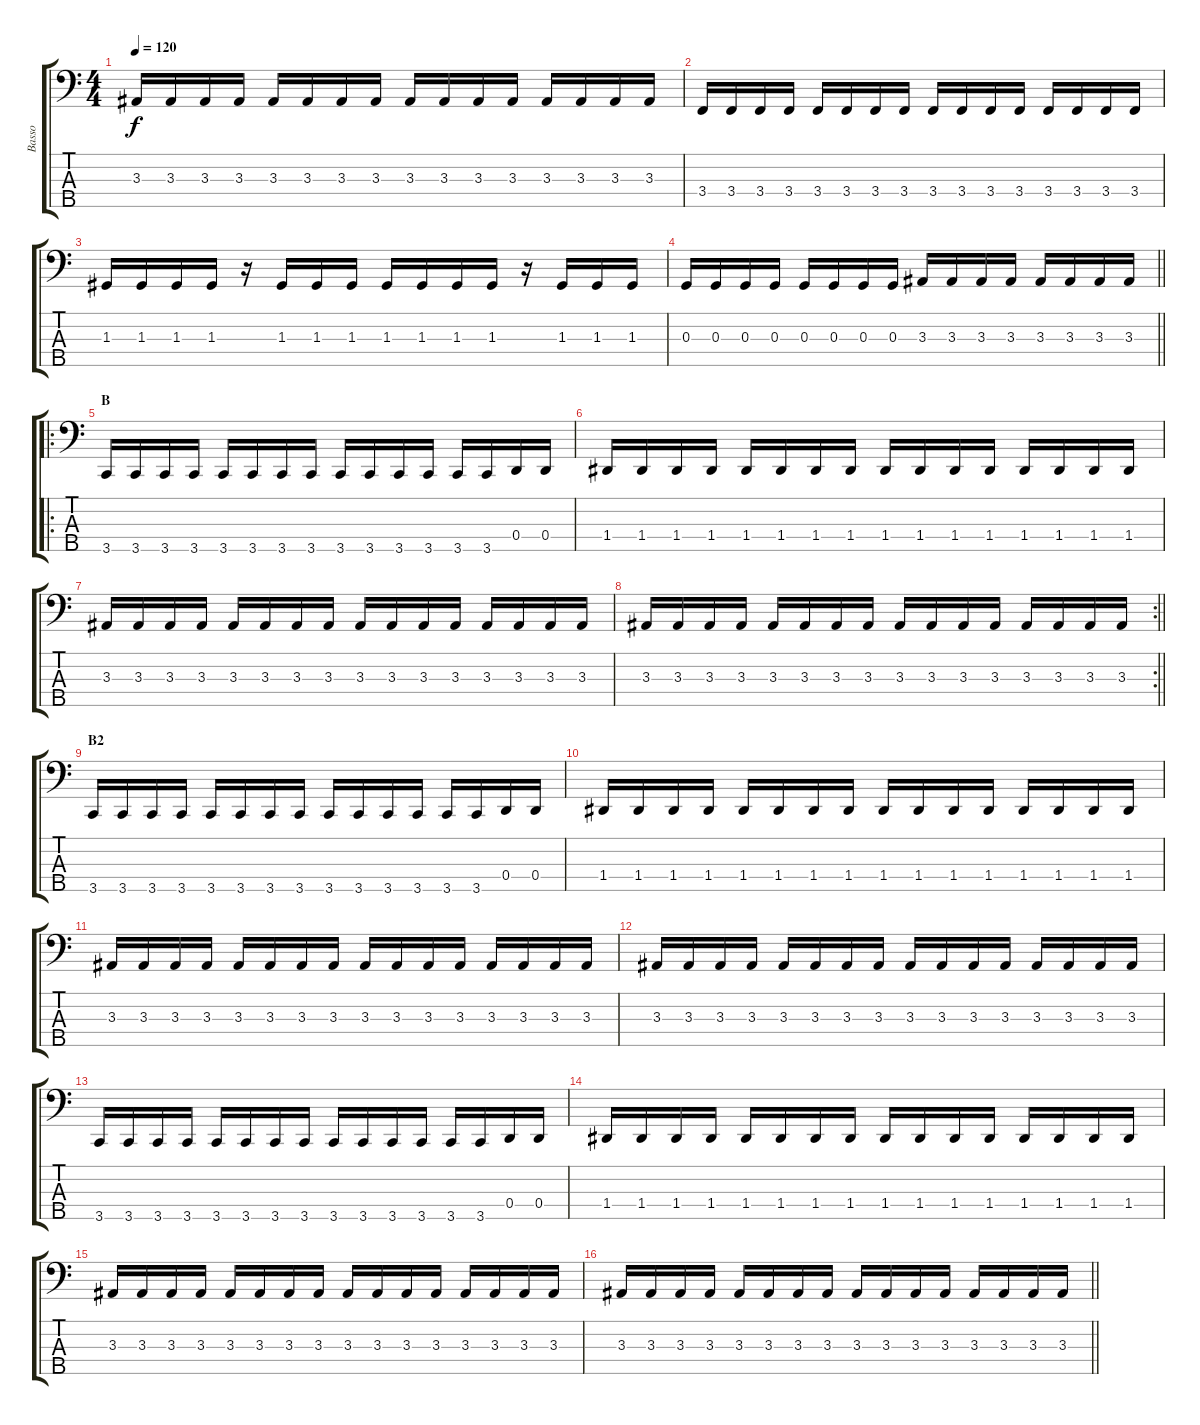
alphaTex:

\track ("Basso" "Basso") {instrument electricbassfinger}
\staff {score tabs}
\tuning (F2 C2 G1 D1 A0) {hide}
\ts (4 4)
\tempo 120
\clef f4
\ks c
3.3.16{dy f} 3.3.16 3.3.16 3.3.16 3.3.16 3.3.16 3.3.16 3.3.16 3.3.16 3.3.16 3.3.16 3.3.16 3.3.16 3.3.16 3.3.16 3.3.16 |
3.4.16 3.4.16 3.4.16 3.4.16 3.4.16 3.4.16 3.4.16 3.4.16 3.4.16 3.4.16 3.4.16 3.4.16 3.4.16 3.4.16 3.4.16 3.4.16 |
1.3.16 1.3.16 1.3.16 1.3.16 r.16 1.3.16 1.3.16 1.3.16 1.3.16 1.3.16 1.3.16 1.3.16 r.16 1.3.16 1.3.16 1.3.16 |
\barLineRight lightlight
0.3.16 0.3.16 0.3.16 0.3.16 0.3.16 0.3.16 0.3.16 0.3.16 3.3.16 3.3.16 3.3.16 3.3.16 3.3.16 3.3.16 3.3.16 3.3.16 |
\ro
\section ("" "B")
3.5.16 3.5.16 3.5.16 3.5.16 3.5.16 3.5.16 3.5.16 3.5.16 3.5.16 3.5.16 3.5.16 3.5.16 3.5.16 3.5.16 0.4.16 0.4.16 |
1.4.16 1.4.16 1.4.16 1.4.16 1.4.16 1.4.16 1.4.16 1.4.16 1.4.16 1.4.16 1.4.16 1.4.16 1.4.16 1.4.16 1.4.16 1.4.16 |
3.3.16 3.3.16 3.3.16 3.3.16 3.3.16 3.3.16 3.3.16 3.3.16 3.3.16 3.3.16 3.3.16 3.3.16 3.3.16 3.3.16 3.3.16 3.3.16 |
\rc 2
\barLineRight lightlight
3.3.16 3.3.16 3.3.16 3.3.16 3.3.16 3.3.16 3.3.16 3.3.16 3.3.16 3.3.16 3.3.16 3.3.16 3.3.16 3.3.16 3.3.16 3.3.16 |
\section ("" "B2")
3.5.16 3.5.16 3.5.16 3.5.16 3.5.16 3.5.16 3.5.16 3.5.16 3.5.16 3.5.16 3.5.16 3.5.16 3.5.16 3.5.16 0.4.16 0.4.16 |
1.4.16 1.4.16 1.4.16 1.4.16 1.4.16 1.4.16 1.4.16 1.4.16 1.4.16 1.4.16 1.4.16 1.4.16 1.4.16 1.4.16 1.4.16 1.4.16 |
3.3.16 3.3.16 3.3.16 3.3.16 3.3.16 3.3.16 3.3.16 3.3.16 3.3.16 3.3.16 3.3.16 3.3.16 3.3.16 3.3.16 3.3.16 3.3.16 |
3.3.16 3.3.16 3.3.16 3.3.16 3.3.16 3.3.16 3.3.16 3.3.16 3.3.16 3.3.16 3.3.16 3.3.16 3.3.16 3.3.16 3.3.16 3.3.16 |
3.5.16 3.5.16 3.5.16 3.5.16 3.5.16 3.5.16 3.5.16 3.5.16 3.5.16 3.5.16 3.5.16 3.5.16 3.5.16 3.5.16 0.4.16 0.4.16 |
1.4.16 1.4.16 1.4.16 1.4.16 1.4.16 1.4.16 1.4.16 1.4.16 1.4.16 1.4.16 1.4.16 1.4.16 1.4.16 1.4.16 1.4.16 1.4.16 |
3.3.16 3.3.16 3.3.16 3.3.16 3.3.16 3.3.16 3.3.16 3.3.16 3.3.16 3.3.16 3.3.16 3.3.16 3.3.16 3.3.16 3.3.16 3.3.16 |
\barLineRight lightlight
3.3.16 3.3.16 3.3.16 3.3.16 3.3.16 3.3.16 3.3.16 3.3.16 3.3.16 3.3.16 3.3.16 3.3.16 3.3.16 3.3.16 3.3.16 3.3.16
